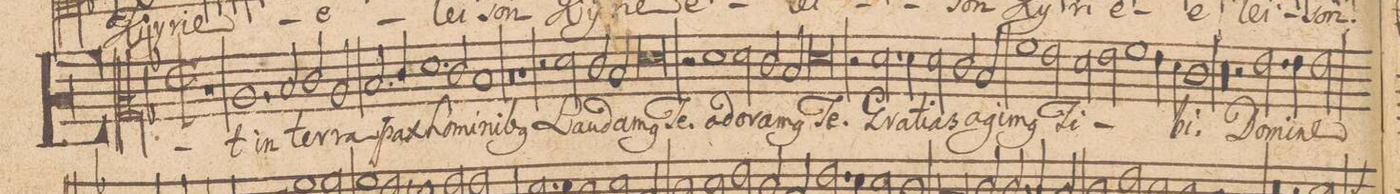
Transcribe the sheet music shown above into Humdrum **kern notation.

**kern	**text
*I"[Altus I]	*
*clefC2	*
*k[b-]	*
*met(C|)	*
*M2/1	*
1r	.
1.c/	Et
=2-	=2-
2d/	in
2e/	ter-
2c/	-ra
=3-	=3-
2.d/	pax
4e/	ho-
1.f\	-mi-
=4-	=4-
2e/	-ni-
1d/	-b(us)
=5-	=5-
0re	.
=6-	=6-
1r	.
2r	.
*2\right	*
2f\	Lau-
=7-	=7-
2e/	-da-
2d/	-m(us)
0f\	Te.
=8-	=8-
2r	.
1f\	a-
=9-	=9-
2f\	-do-
2e/	-ra-
2d/	-m(us)
=10-	=10-
0f\	Te.
=11-	=11-
2r	.
2.f\	Gra-
4f\	-ti-
2f\	-as
=12-	=12-
2e/	a-
2d/	-gi-
1a\	-m(us)
=13-	=13-
2g\	Ti-
2f\	.
2g\	.
1a\	.
=14-	=14-
4g\	.
4f\	.
1e\	-bi.
=15-	=15-
00r	.
=16-	=16-
=17-	=17-
2r	.
2.g\	Do-
4g\	-mi-
2g\	-ne
=18-	=18-
*-	*-
